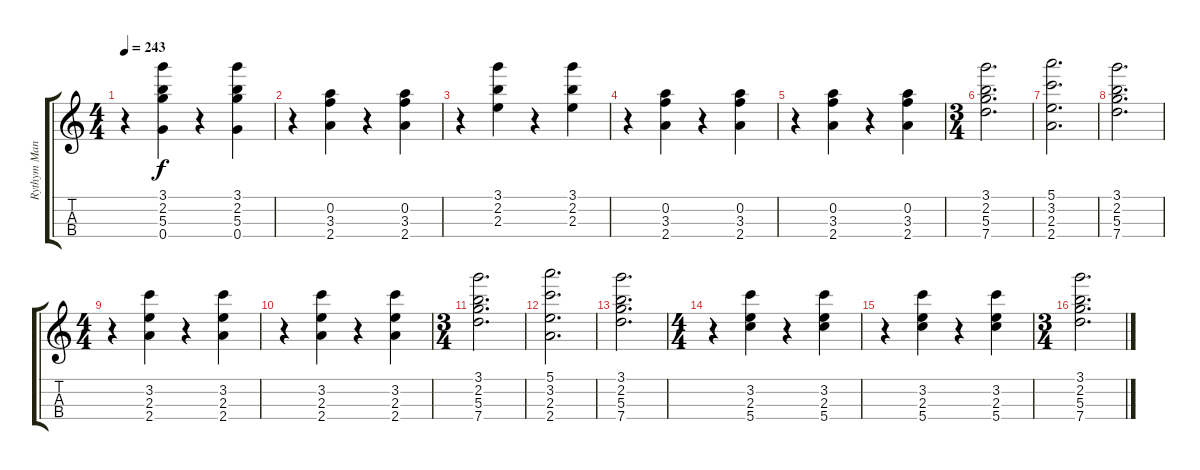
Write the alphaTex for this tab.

\track ("Rythym Mandolin" "Rythym Man") {instrument banjo}
\staff {score tabs}
\tuning (E5 A4 D4 G3) {hide}
\displaytranspose 12
\ts (4 4)
\tempo 243
\clef g2
\ks c
r.4{dy f} (3.1 2.2 5.3 0.4).4 r.4 (3.1 2.2 5.3 0.4).4 |
r.4 (0.2 3.3 2.4).4 r.4 (0.2 3.3 2.4).4 |
r.4 (3.1 2.2 2.3).4 r.4 (3.1 2.2 2.3).4 |
r.4 (0.2 3.3 2.4).4 r.4 (0.2 3.3 2.4).4 |
r.4 (0.2 3.3 2.4).4 r.4 (0.2 3.3 2.4).4 |
\ts (3 4)
(3.1 2.2 5.3 7.4).2{d} |
(5.1 3.2 2.3 2.4).2{d} |
(3.1 2.2 5.3 7.4).2{d} |
\ts (4 4)
r.4 (3.2 2.3 2.4).4 r.4 (3.2 2.3 2.4).4 |
r.4 (3.2 2.3 2.4).4 r.4 (3.2 2.3 2.4).4 |
\ts (3 4)
(3.1 2.2 5.3 7.4).2{d} |
(5.1 3.2 2.3 2.4).2{d} |
(3.1 2.2 5.3 7.4).2{d} |
\ts (4 4)
r.4 (3.2 2.3 5.4).4 r.4 (3.2 2.3 5.4).4 |
r.4 (3.2 2.3 5.4).4 r.4 (3.2 2.3 5.4).4 |
\ts (3 4)
(3.1 2.2 5.3 7.4).2{d}
